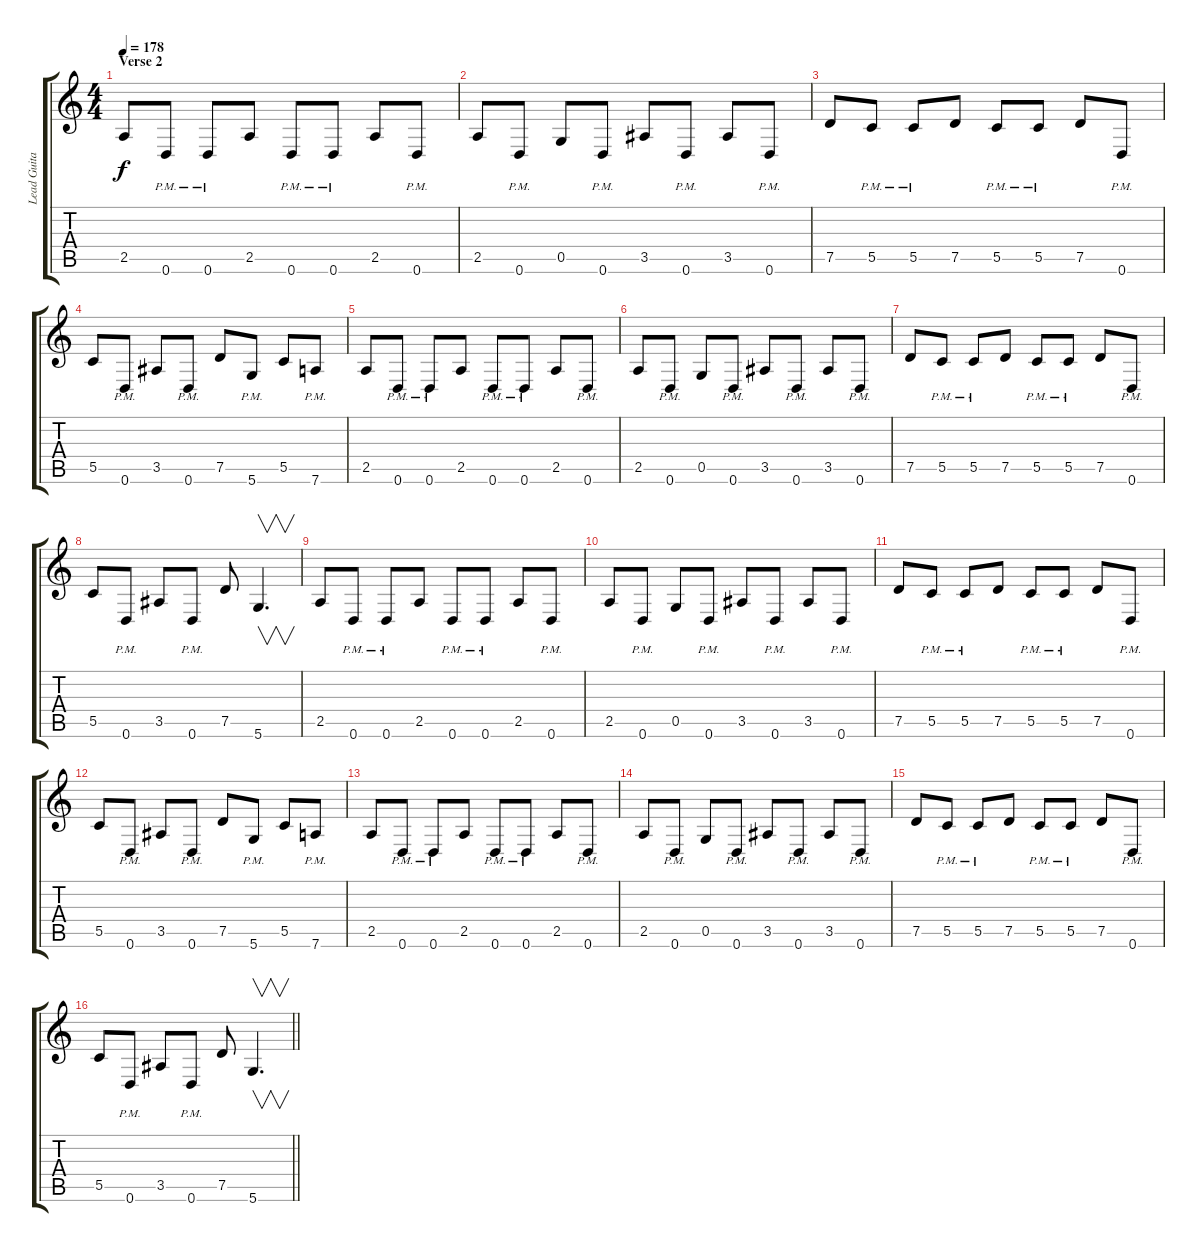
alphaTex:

\track ("Lead Guitar" "Lead Guita") {instrument distortionguitar}
\staff {score tabs}
\tuning (D4 A3 F3 C3 G2 D2) {hide}
\ts (4 4)
\section ("" "Verse 2")
\tempo 178
\clef g2
\ks c
2.5.8{dy f balance 12} 0.6{pm}.8 0.6{pm}.8 2.5.8 0.6{pm}.8 0.6{pm}.8 2.5.8 0.6{pm}.8 |
2.5.8 0.6{pm}.8 0.5.8 0.6{pm}.8 3.5.8 0.6{pm}.8 3.5.8 0.6{pm}.8 |
7.5.8 5.5{pm}.8 5.5{pm}.8 7.5.8 5.5{pm}.8 5.5{pm}.8 7.5.8 0.6{pm}.8 |
5.5.8 0.6{pm}.8 3.5.8 0.6{pm}.8 7.5.8 5.6{pm}.8 5.5.8 7.6{pm}.8 |
2.5.8 0.6{pm}.8 0.6{pm}.8 2.5.8 0.6{pm}.8 0.6{pm}.8 2.5.8 0.6{pm}.8 |
2.5.8 0.6{pm}.8 0.5.8 0.6{pm}.8 3.5.8 0.6{pm}.8 3.5.8 0.6{pm}.8 |
7.5.8 5.5{pm}.8 5.5{pm}.8 7.5.8 5.5{pm}.8 5.5{pm}.8 7.5.8 0.6{pm}.8 |
5.5.8 0.6{pm}.8 3.5.8 0.6{pm}.8 7.5.8 5.6.4{v d} |
2.5.8 0.6{pm}.8 0.6{pm}.8 2.5.8 0.6{pm}.8 0.6{pm}.8 2.5.8 0.6{pm}.8 |
2.5.8 0.6{pm}.8 0.5.8 0.6{pm}.8 3.5.8 0.6{pm}.8 3.5.8 0.6{pm}.8 |
7.5.8 5.5{pm}.8 5.5{pm}.8 7.5.8 5.5{pm}.8 5.5{pm}.8 7.5.8 0.6{pm}.8 |
5.5.8 0.6{pm}.8 3.5.8 0.6{pm}.8 7.5.8 5.6{pm}.8 5.5.8 7.6{pm}.8 |
2.5.8 0.6{pm}.8 0.6{pm}.8 2.5.8 0.6{pm}.8 0.6{pm}.8 2.5.8 0.6{pm}.8 |
2.5.8 0.6{pm}.8 0.5.8 0.6{pm}.8 3.5.8 0.6{pm}.8 3.5.8 0.6{pm}.8 |
7.5.8 5.5{pm}.8 5.5{pm}.8 7.5.8 5.5{pm}.8 5.5{pm}.8 7.5.8 0.6{pm}.8 |
\barLineRight lightlight
5.5.8 0.6{pm}.8 3.5.8 0.6{pm}.8 7.5.8 5.6.4{v d}
